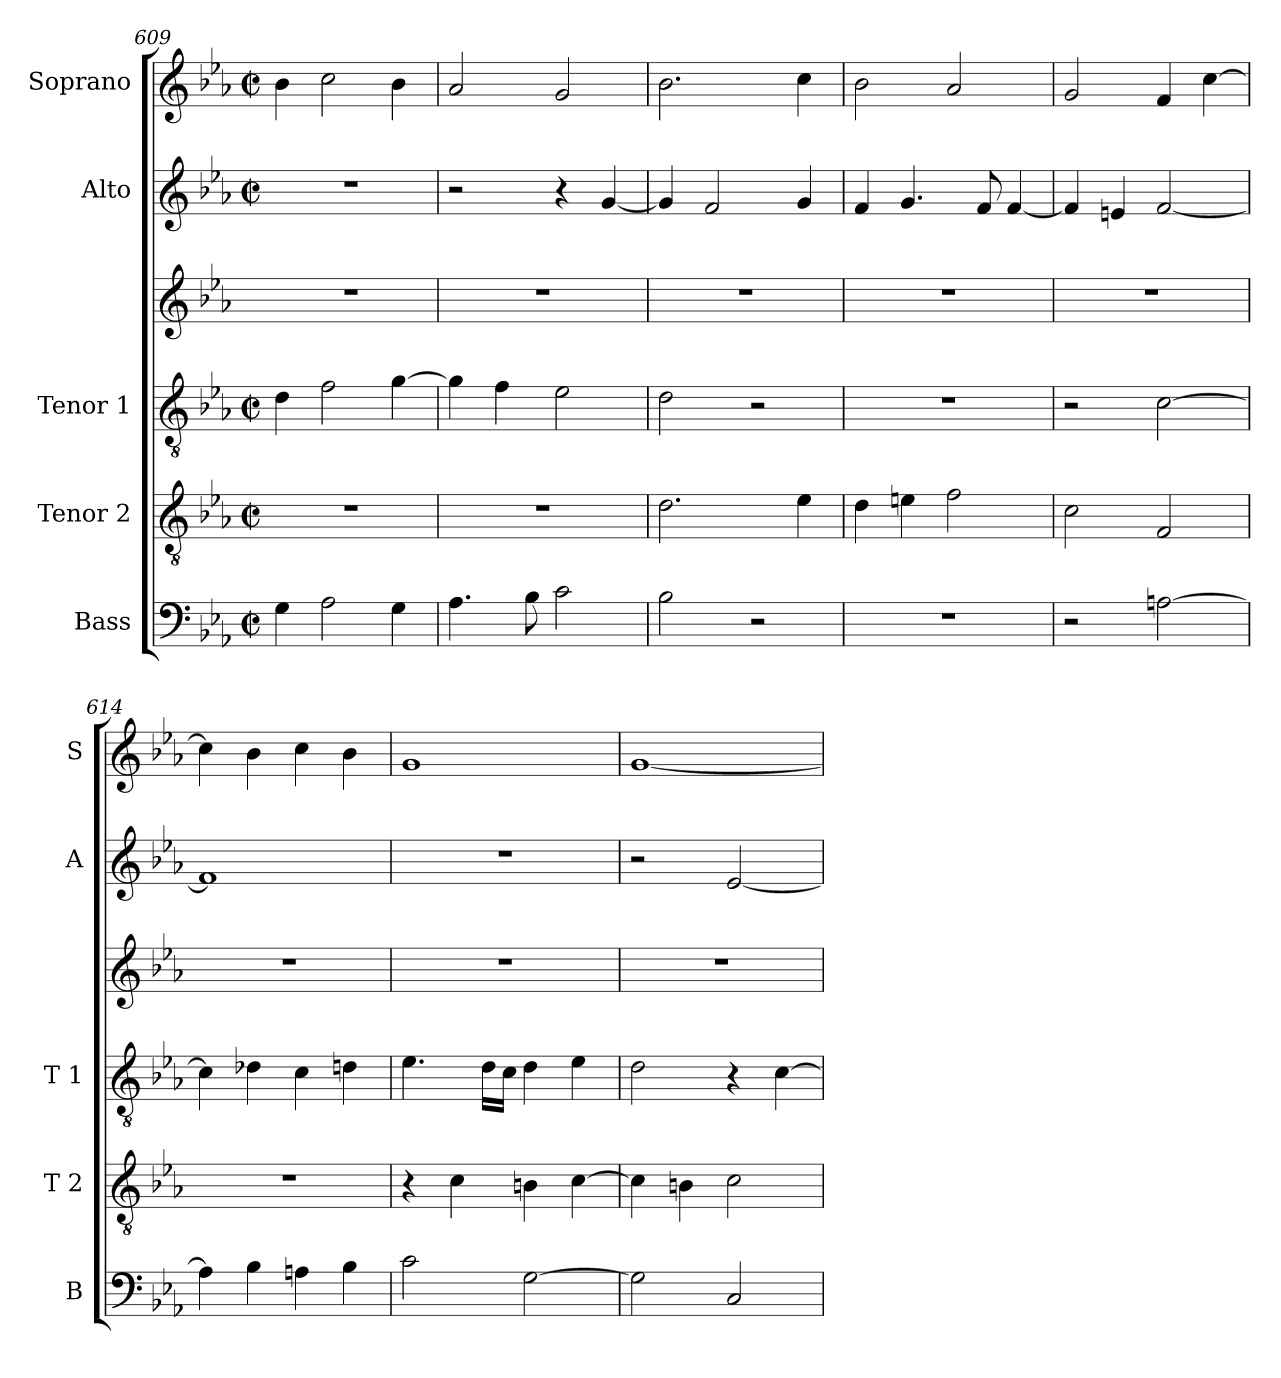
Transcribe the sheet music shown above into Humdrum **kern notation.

**kern	**kern	**kern	**kern	**kern	**kern
*part6	*part5	*part4	*part3	*part2	*part1
*staff6	*staff5	*staff4	*staff3	*staff2	*staff1
*I"Bass	*I"Tenor 2	*I"Tenor 1	*	*I"Alto	*I"Soprano
*I'B	*I'T 2	*I'T 1	*	*I'A	*I'S
*clefF4	*clefGv2	*clefGv2	*clefG2	*clefG2	*clefG2
*k[b-e-a-]	*k[b-e-a-]	*k[b-e-a-]	*k[b-e-a-]	*k[b-e-a-]	*k[b-e-a-]
*E-:	*E-:	*E-:	*E-:	*E-:	*E-:
*M2/2	*M2/2	*M2/2	*	*M2/2	*M2/2
*met(c|)	*met(c|)	*met(c|)	*	*met(c|)	*met(c|)
=609	=609	=609	=609	=609	=609
4G\	1r	4d\	1r	1r	4b-\
2A-\	.	2f\	.	.	2cc\
4G\	.	[>4g\	.	.	4b-\
=610	=610	=610	=610	=610	=610
4.A-\	1r	4g\]	1r	2r	2a-/
.	.	4f\	.	.	.
8B-\	.	.	.	.	.
2c\	.	2e-\	.	4r	2g/
.	.	.	.	[<4g/	.
=611	=611	=611	=611	=611	=611
2B-\	2.d\	2d\	1r	4g/]	2.b-\
.	.	.	.	2f/	.
2r	.	2r	.	.	.
.	4e-\	.	.	4g/	4cc\
=612	=612	=612	=612	=612	=612
1r	4d\	1r	1r	4f/	2b-\
.	4en\	.	.	4.g/	.
.	2f\	.	.	.	2a-/
.	.	.	.	8f/	.
.	.	.	.	[<4f/	.
=613	=613	=613	=613	=613	=613
2r	2c\	2r	1r	4f/]	2g/
.	.	.	.	4en/	.
[<2An\	2F/	[<2c\	.	[<2f/	4f/
.	.	.	.	.	[<4cc\
!!LO:LB:g=z
=614	=614	=614	=614	=614	=614
4A\]	1r	4c\]	1r	1f]	4cc\]
4B-\	.	4d-X\	.	.	4b-\
4An\	.	4c\	.	.	4cc\
4B-\	.	4dn\	.	.	4b-\
=615	=615	=615	=615	=615	=615
2c\	4r	4.e-\	1r	1r	1g
.	4c\	.	.	.	.
.	.	16d\LL	.	.	.
.	.	16c\JJ	.	.	.
[>2G\	4Bn\	4d\	.	.	.
.	[>4c\	4e-\	.	.	.
=616	=616	=616	=616	=616	=616
2G\]	4c\]	2d\	1r	2r	[<1g
.	4Bn\	.	.	.	.
2C/	2c\	4r	.	[<2e-/	.
.	.	[>4c\	.	.	.
=	=	=	=	=	=
*-	*-	*-	*-	*-	*-
